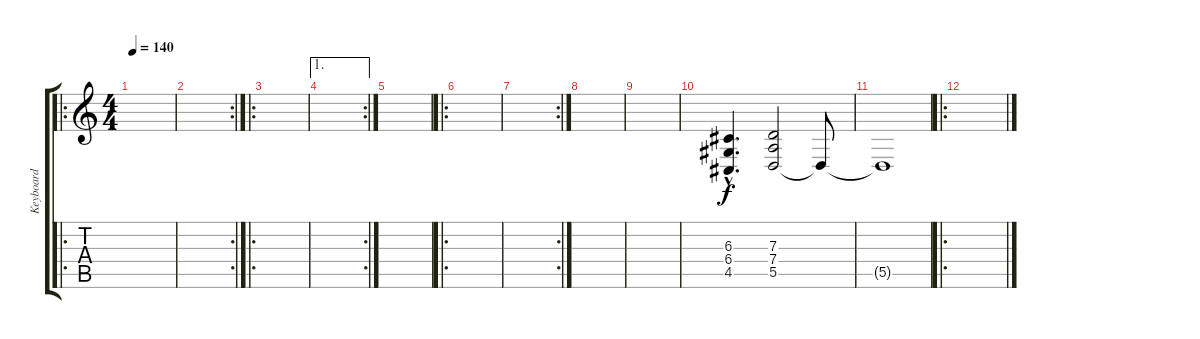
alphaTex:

\track ("Keyboard" "Keyboard") {instrument synthstrings1}
\staff {score tabs}
\tuning (E4 B3 G3 D3 A2 E2) {hide}
\ro
\ts (4 4)
\tempo 140
\clef g2
\ks c
|
\rc 2
|
\ro
|
\ae 1
\rc 2
|
|
\ro
|
\rc 2
|
|
|
(6.3{hac} 6.4{hac} 4.5{hac}).4{d} (7.3 7.4 5.5).2 5.5{t}.8 |
5.5{t}.1 |
\ro
